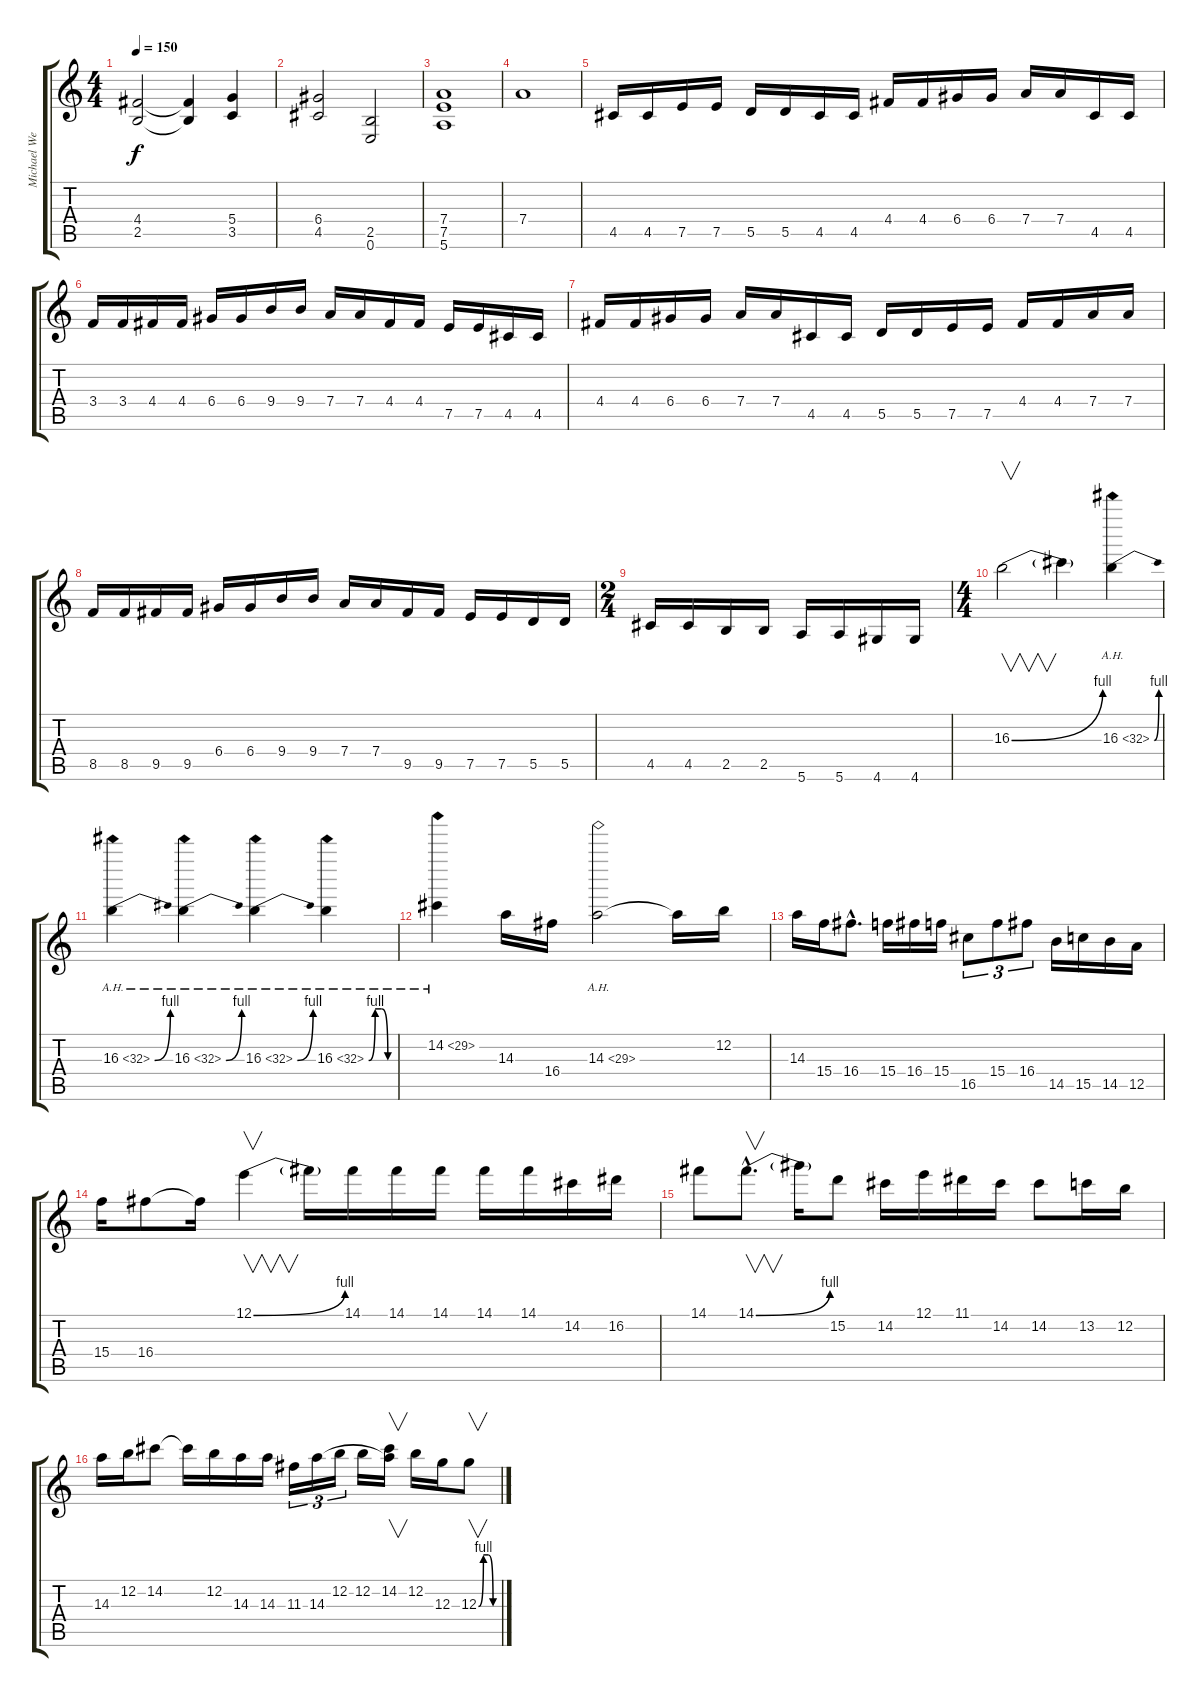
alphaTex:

\track ("Michael Weikath(Guitar)" "Michael We") {instrument overdrivenguitar}
\staff {score tabs}
\tuning (E4 B3 G3 D3 A2 E2) {hide}
\ts (4 4)
\tempo 150
\clef g2
\ks c
(4.4 2.5).2{dy f} (4.4{t} 2.5{t}).4 (5.4 3.5).4 |
(6.4 4.5).2 (2.5 0.6).2 |
(7.4 7.5 5.6).1 |
7.4.1{instrument guitarharmonics} |
4.5.16{balance 6 instrument overdrivenguitar} 4.5.16 7.5.16 7.5.16 5.5.16 5.5.16 4.5.16 4.5.16 4.4.16 4.4.16 6.4.16 6.4.16 7.4.16 7.4.16 4.5.16 4.5.16 |
3.4.16 3.4.16 4.4.16 4.4.16 6.4.16 6.4.16 9.4.16 9.4.16 7.4.16 7.4.16 4.4.16 4.4.16 7.5.16 7.5.16 4.5.16 4.5.16 |
4.4.16 4.4.16 6.4.16 6.4.16 7.4.16 7.4.16 4.5.16 4.5.16 5.5.16 5.5.16 7.5.16 7.5.16 4.4.16 4.4.16 7.4.16 7.4.16 |
8.5.16 8.5.16 9.5.16 9.5.16 6.4.16 6.4.16 9.4.16 9.4.16 7.4.16 7.4.16 9.5.16 9.5.16 7.5.16 7.5.16 5.5.16 5.5.16 |
\ts (2 4)
4.5.16 4.5.16 2.5.16 2.5.16 5.6.16 5.6.16 4.6.16 4.6.16 |
\ts (4 4)
16.3{be (bend 0 0 60 4)}.2{v volume 16 balance 8 instrument overdrivenguitar} 16.3{t}.4 16.3{be (bend 0 0 60 4) ah 16}.4 |
16.3{be (bend 0 0 60 4) ah 16}.4 16.3{be (bend 0 0 60 4) ah 16}.4 16.3{be (bend 0 0 60 4) ah 16}.4 16.3{be (custom 0 0 15 4 30 4 45 0 60 0) ah 16}.4 |
14.2{ah 15}.4 14.3.16 16.4.16 14.3{ah 15}.2 14.3{t}.16 12.2.16 |
14.3.16 15.4.16 16.4{hac}.8{d} 15.4.16 16.4.16 15.4.16 16.5.8{tu (3 2)} 15.4.8{tu (3 2)} 16.4.8{tu (3 2)} 14.5.16 15.5.16 14.5.16 12.5.16 |
15.4.16 16.4.8 16.4{t}.16 12.1{be (bend 0 0 60 4)}.4{v} 12.1{t}.16 14.1.16 14.1.16 14.1.16 14.1.16 14.1.16 14.2.16 16.2.16 |
14.1.8 14.1{be (bend 0 0 60 4) hac}.8{v d} 14.1{t}.16 15.2.8 14.2.16 12.1.16 11.1.16 14.2.16 14.2.8 13.2.16 12.2.16 |
14.3.16 12.2.16 14.2.8 14.2{t}.16 12.2.16 14.3.16 14.3.16 11.3.16{tu (3 2)} 14.3.16{tu (3 2)} 12.2.16{tu (3 2)} 12.2.16 (14.2 14.3{t}).16{v} 12.2.16 12.3.16 12.3{be (custom 0 0 15 4 30 4 45 0 60 0)}.8{v}
